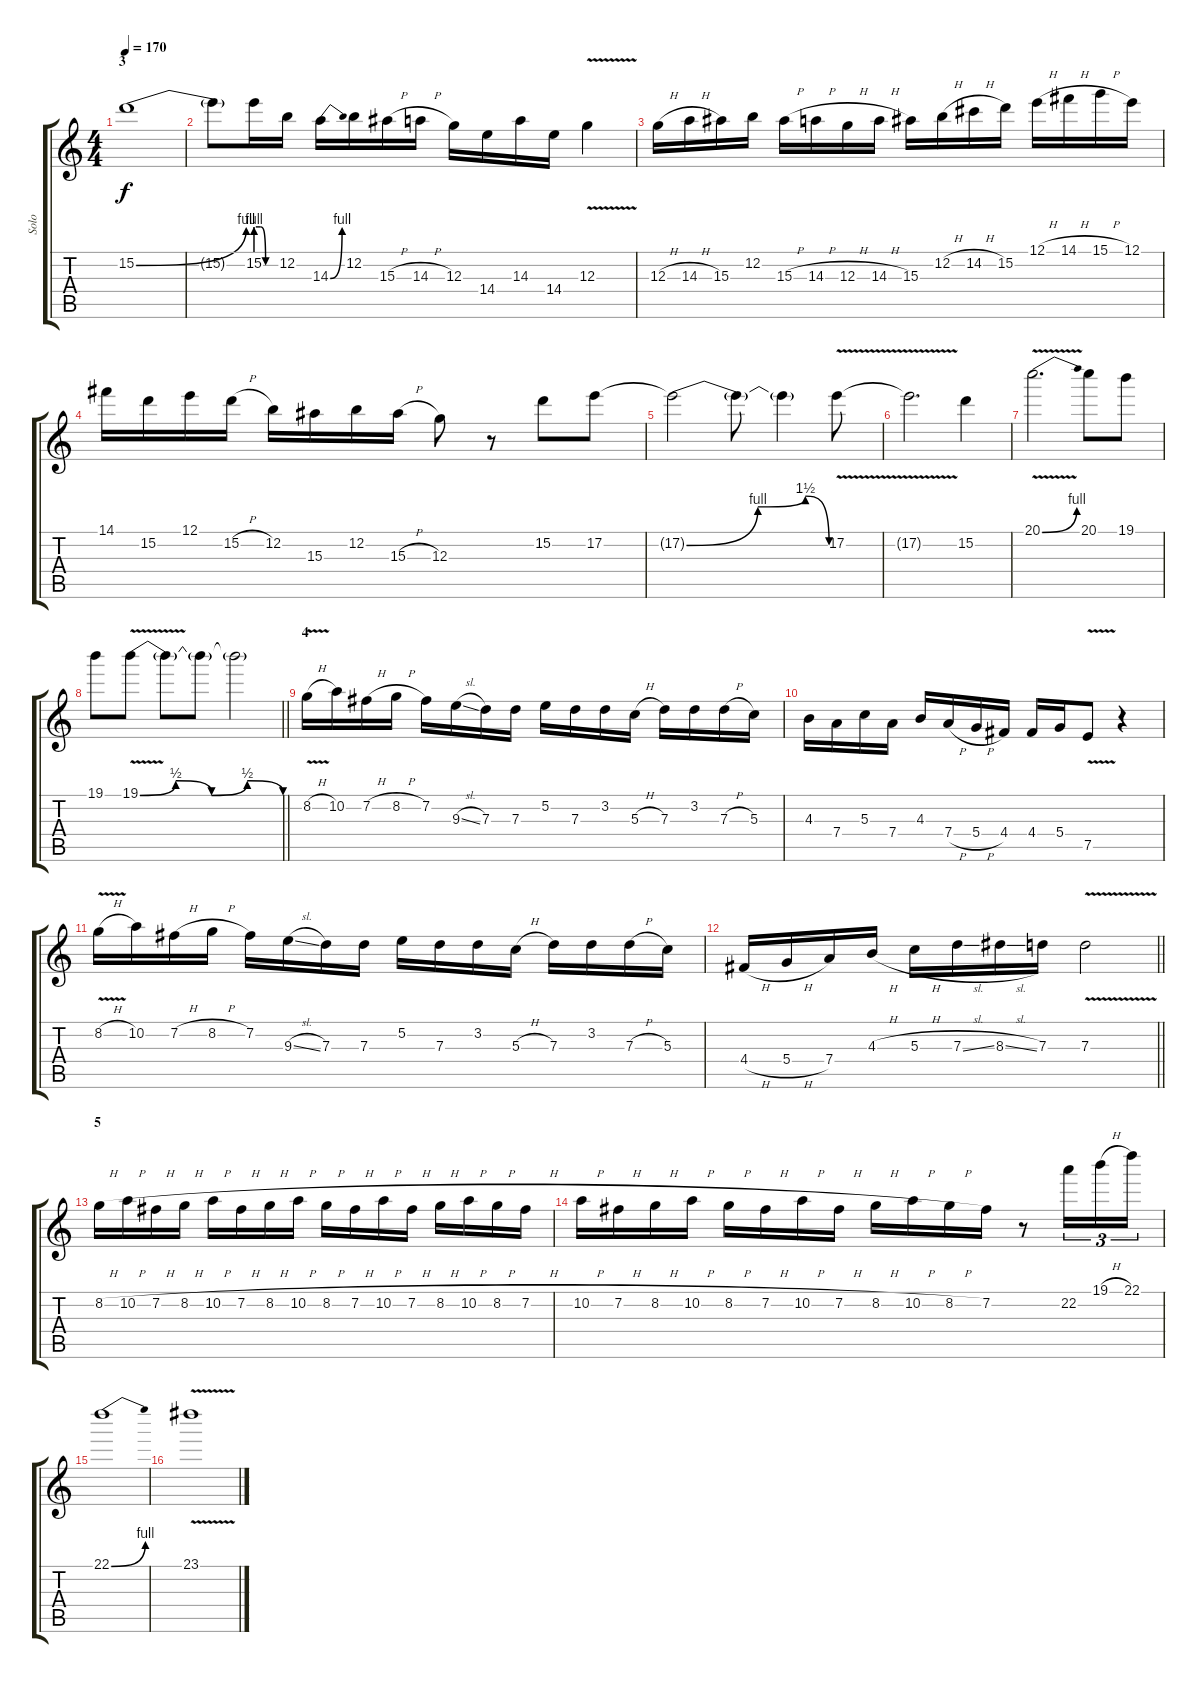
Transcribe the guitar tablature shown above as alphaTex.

\track ("Solo" "Solo") {instrument overdrivenguitar}
\staff {score tabs}
\tuning (E4 B3 G3 D3 A2 E2) {hide}
\ts (4 4)
\section ("" "3")
\tempo 170
\clef g2
\ks c
15.2{be (bend 0 0 60 4)}.1{dy f} |
15.2{t}.8 15.2{be (custom 0 4 15 4 30 0 60 0)}.16 12.2.16 14.3{be (bend 0 0 60 4)}.16 12.2.16 15.3{h}.16 14.3{h}.16 12.3.16 14.4.16 14.3.16 14.4.16 12.3{v}.4 |
12.3{h}.16 14.3{h}.16 15.3.16 12.2.16 15.3{h}.16 14.3{h}.16 12.3{h}.16 14.3{h}.16 15.3.16 12.2{h}.16 14.2{h}.16 15.2.16 12.1{h}.16 14.1{h}.16 15.1{h}.16 12.1.16 |
14.1.16 15.2.16 12.1.16 15.2{h}.16 12.2.16 15.3.16 12.2.16 15.3{h}.16 12.3.8 r.8 15.2.8 17.2.8 |
17.2{be (custom 0 0 30 4 50 6 60 0) t}.2 17.2{t}.8 17.2{t}.4 17.2{v}.8 |
17.2{v t}.2{d} 15.2.4 |
20.1{be (bend 0 0 60 4) v}.2{d} 20.1.8 19.1.8 |
\barLineRight lightlight
19.1.8 19.1{be (custom 0 0 15 2 30 0 45 2 60 0) v}.8 19.1{t}.8 19.1{t}.8 19.1{t}.2 |
\section ("" "4")
8.2{v h}.16 10.2.16 7.2{h}.16 8.2{h}.16 7.2.16 9.3{sl}.16 7.3.16 7.3.16 5.2.16 7.3.16 3.2.16 5.3{h}.16 7.3.16 3.2.16 7.3{h}.16 5.3.16 |
4.3.16 7.4.16 5.3.16 7.4.16 4.3.16 7.4{h}.16 5.4{h}.16 4.4.16 4.4.16 5.4.16 7.5{v}.8 r.4 |
8.2{v h}.16 10.2.16 7.2{h}.16 8.2{h}.16 7.2.16 9.3{sl}.16 7.3.16 7.3.16 5.2.16 7.3.16 3.2.16 5.3{h}.16 7.3.16 3.2.16 7.3{h}.16 5.3.16 |
\barLineRight lightlight
4.4{h}.16 5.4{h}.16 7.4.16 4.3{h}.16 5.3{h}.16 7.3{sl}.16 8.3{sl}.16 7.3.16 7.3{v}.2 |
\section ("" "5")
8.2{h}.16 10.2{h}.16 7.2{h}.16 8.2{h}.16 10.2{h}.16 7.2{h}.16 8.2{h}.16 10.2{h}.16 8.2{h}.16 7.2{h}.16 10.2{h}.16 7.2{h}.16 8.2{h}.16 10.2{h}.16 8.2{h}.16 7.2{h}.16 |
10.2{h}.16 7.2{h}.16 8.2{h}.16 10.2{h}.16 8.2{h}.16 7.2{h}.16 10.2{h}.16 7.2{h}.16 8.2{h}.16 10.2{h}.16 8.2{h}.16 7.2.16 r.8 22.2.16{tu (3 2)} 19.1{h}.16{tu (3 2)} 22.1.16{tu (3 2)} |
22.1{be (bend 0 0 60 4)}.1 |
23.1{v}.1
